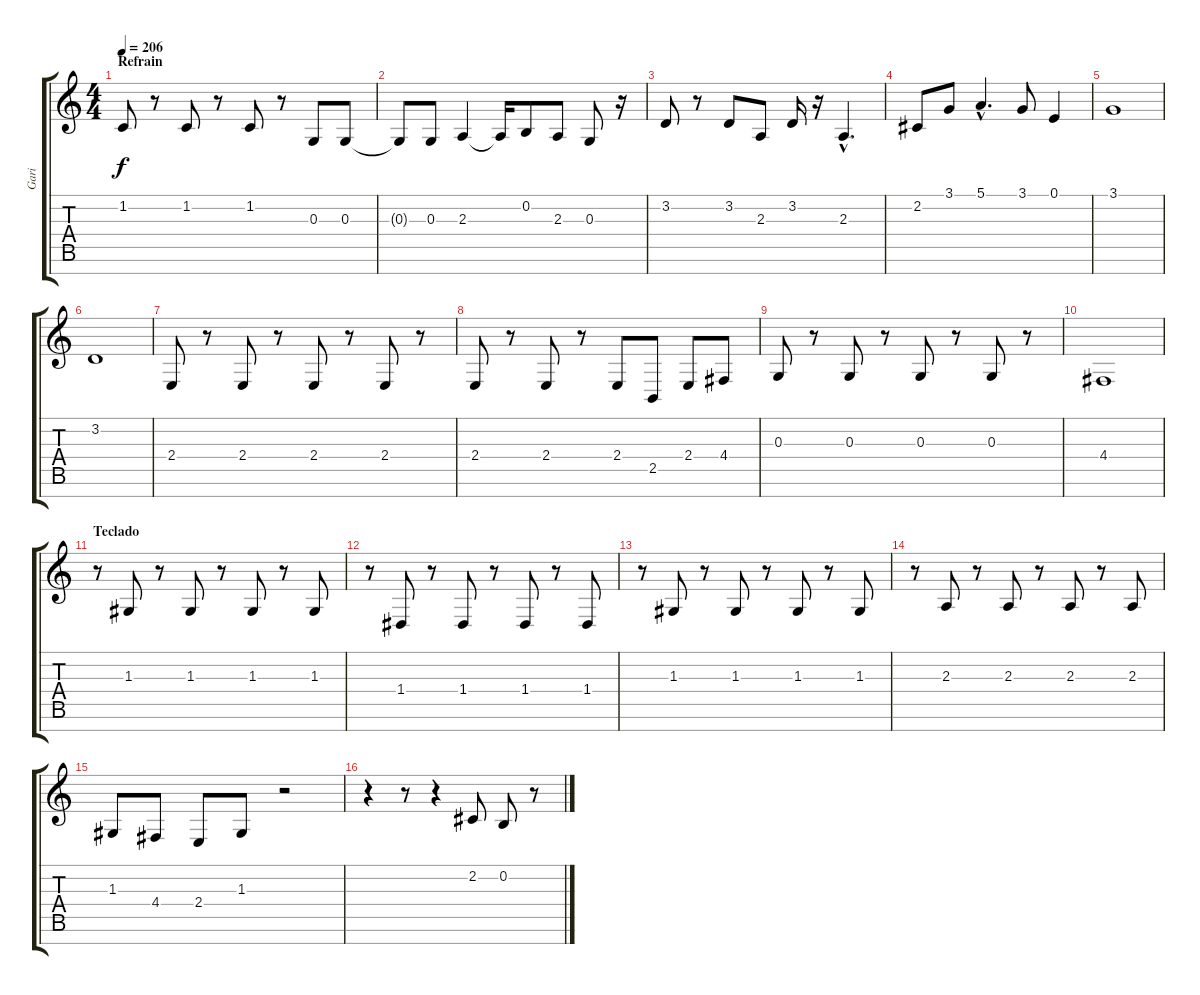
\track ("Gari" "Gari") {instrument trombone}
\staff {score tabs}
\tuning (E4 B3 G3 D3 A2 E2 B1) {hide}
\ts (4 4)
\section ("" "Refrain")
\tempo 206
\clef g2
\ks c
1.2.8{dy f} r.8 1.2.8 r.8 1.2.8 r.8 0.3.8 0.3.8 |
0.3{t}.8 0.3.8 2.3.4 2.3{t}.16 0.2.8 2.3.8 0.3.8 r.16 |
3.2.8 r.8 3.2.8 2.3.8 3.2.16 r.16 2.3{hac}.4{d} |
2.2.8 3.1.8 5.1{hac}.4{d} 3.1.8 0.1.4 |
3.1.1 |
3.2.1 |
2.4.8 r.8 2.4.8 r.8 2.4.8 r.8 2.4.8 r.8 |
2.4.8 r.8 2.4.8 r.8 2.4.8 2.5.8 2.4.8 4.4.8 |
0.3.8 r.8 0.3.8 r.8 0.3.8 r.8 0.3.8 r.8 |
4.4.1 |
\section ("" "Teclado")
r.8 1.3.8 r.8 1.3.8 r.8 1.3.8 r.8 1.3.8 |
r.8 1.4.8 r.8 1.4.8 r.8 1.4.8 r.8 1.4.8 |
r.8 1.3.8 r.8 1.3.8 r.8 1.3.8 r.8 1.3.8 |
r.8 2.3.8 r.8 2.3.8 r.8 2.3.8 r.8 2.3.8 |
1.3.8 4.4.8 2.4.8 1.3.8 r.2 |
r.4 r.8 r.4 2.2.8 0.2.8 r.8
